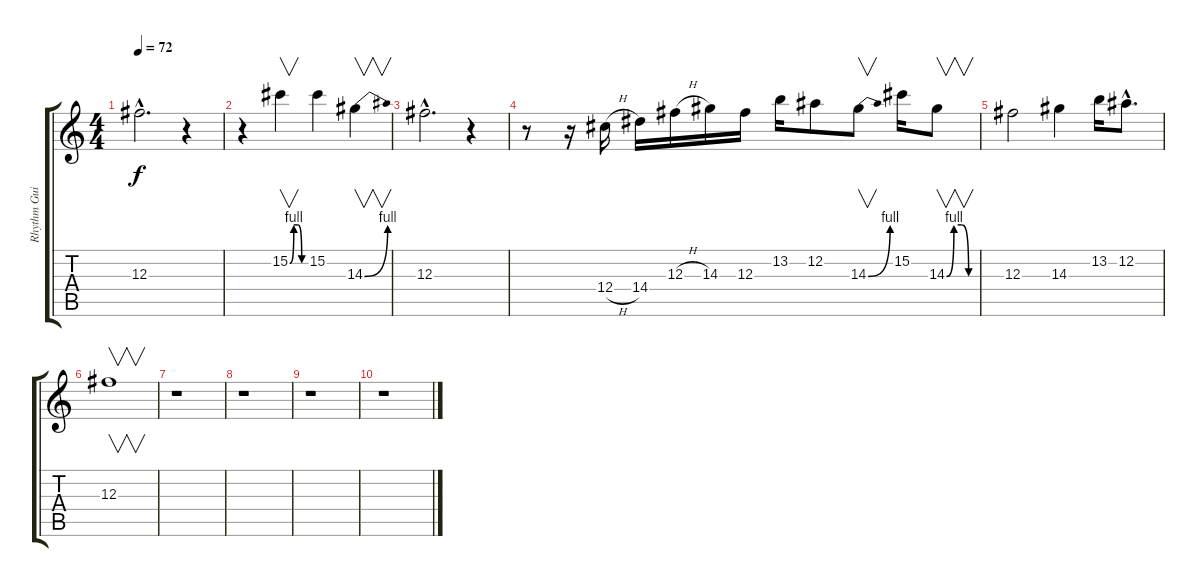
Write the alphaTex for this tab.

\track ("Rhythm Guitar" "Rhythm Gui") {instrument distortionguitar}
\staff {score tabs}
\tuning (Eb4 Bb3 Gb3 Db3 Ab2 Eb2) {hide}
\ts (4 4)
\tempo 72
\clef g2
\ks c
12.3{hac}.2{d dy f} r.4 |
r.4 15.2{be (custom 0 0 15 4 30 4 45 0 60 0)}.4{v} 15.2.4 14.3{be (bend 0 0 60 4)}.4{v} |
12.3{hac}.2{d} r.4 |
r.8 r.16 12.4{h}.16 14.4.16 12.3{h}.16 14.3.16 12.3.16 13.2.16 12.2.8 14.3{be (bend 0 0 60 4)}.8{v} 15.2.16 14.3{be (custom 0 0 15 4 30 4 45 0 60 0)}.8{v} |
12.3.2 14.3.4 13.2.16 12.2{hac}.8{d} |
12.3.1{v} |
r.1 |
r.1 |
r.1 |
r.1
